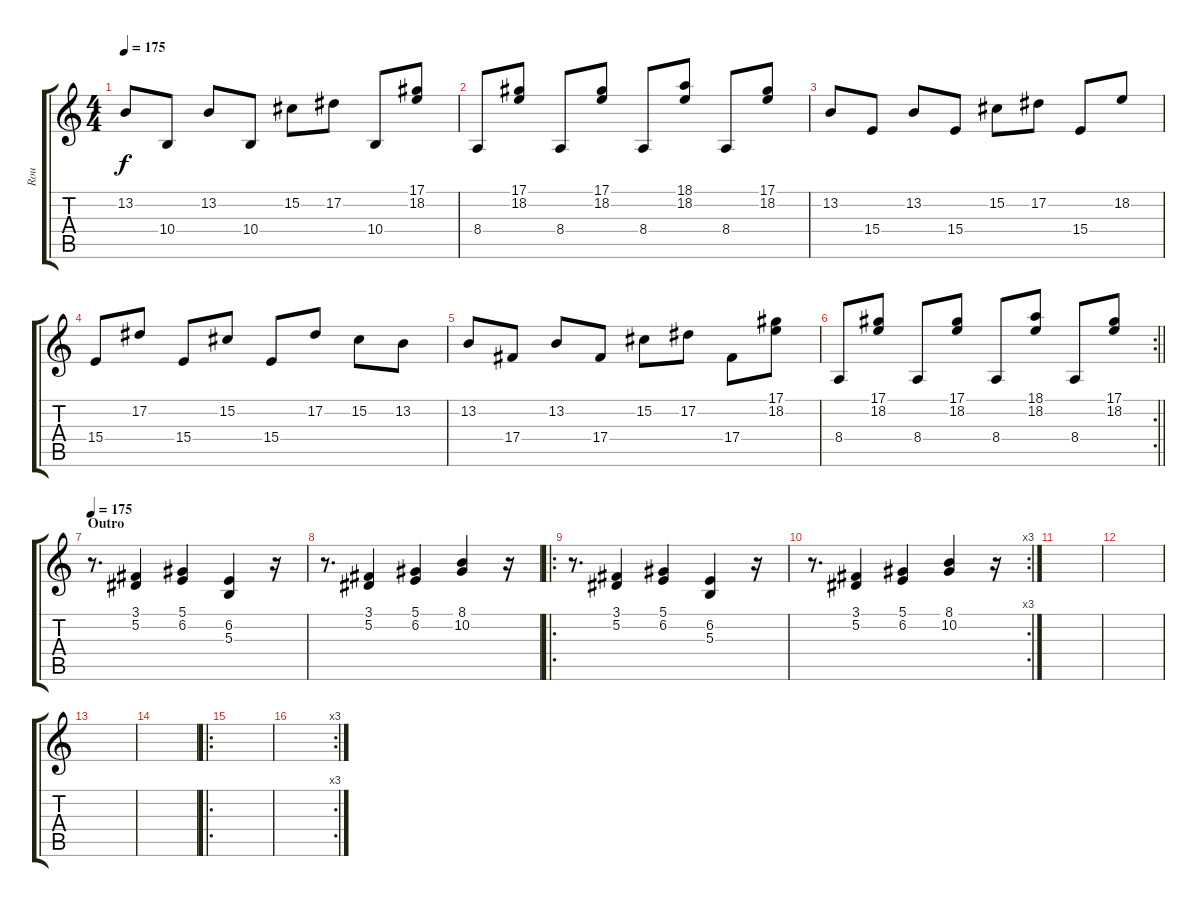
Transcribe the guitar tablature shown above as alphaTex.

\track ("Rou" "Rou") {instrument lead1square}
\staff {score tabs}
\tuning (Eb4 Bb3 Gb3 Db3 Ab2 Db2) {hide}
\ts (4 4)
\tempo 175
\clef g2
\ks c
13.2.8{dy f} 10.4.8 13.2.8 10.4.8 15.2.8 17.2.8 10.4.8 (17.1 18.2).8 |
8.4.8 (17.1 18.2).8 8.4.8 (17.1 18.2).8 8.4.8 (18.1 18.2).8 8.4.8 (17.1 18.2).8 |
13.2.8 15.4.8 13.2.8 15.4.8 15.2.8 17.2.8 15.4.8 18.2.8 |
15.4.8 17.2.8 15.4.8 15.2.8 15.4.8 17.2.8 15.2.8 13.2.8 |
13.2.8 17.4.8 13.2.8 17.4.8 15.2.8 17.2.8 17.4.8 (17.1 18.2).8 |
\rc 2
\barLineRight lightlight
8.4.8 (17.1 18.2).8 8.4.8 (17.1 18.2).8 8.4.8 (18.1 18.2).8 8.4.8 (17.1 18.2).8 |
\section ("" "Outro")
\tempo 175
r.8{d instrument pad8sweep} (3.1 5.2).4 (5.1 6.2).4 (6.2 5.3).4 r.16 |
r.8{d} (3.1 5.2).4 (5.1 6.2).4 (8.1 10.2).4 r.16 |
\ro
r.8{d} (3.1 5.2).4 (5.1 6.2).4 (6.2 5.3).4 r.16 |
\rc 3
r.8{d} (3.1 5.2).4 (5.1 6.2).4 (8.1 10.2).4 r.16 |
|
|
|
|
\ro
|
\rc 3
